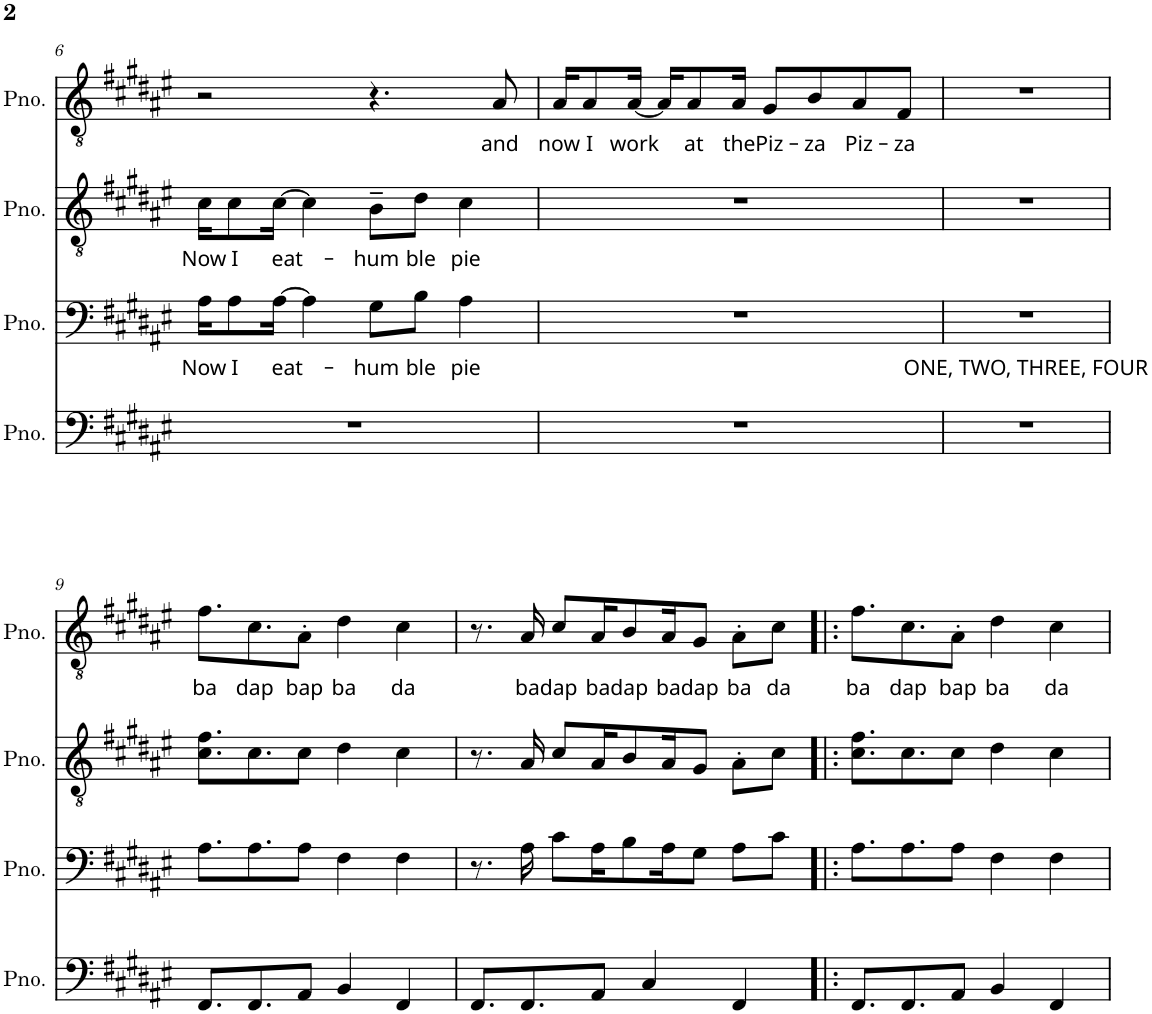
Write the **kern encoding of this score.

**kern	**kern	**text	**kern	**text	**kern	**text
*part4	*part3	*part3	*part2	*part2	*part1	*part1
*staff4	*staff3	*staff3	*staff2	*staff2	*staff1	*staff1
*I"Piano	*I"Piano	*	*I"Piano	*	*I"Piano	*
*I'Pno.	*I'Pno.	*	*I'Pno.	*	*I'Pno.	*
!!LO:PB:g=z
*clefF4	*clefF4	*	*clefGv2	*	*clefGv2	*
*k[f#c#g#d#a#e#]	*k[f#c#g#d#a#e#]	*	*k[f#c#g#d#a#e#]	*	*k[f#c#g#d#a#e#]	*
*M4/4	*M4/4	*	*M4/4	*	*M4/4	*
*met(c)	*met(c)	*	*met(c)	*	*met(c)	*
=6	=6	=6	=6	=6	=6	=6
!	!	!LO:LY:b	!	!LO:LY:b	!	!
1r	16A#\KL	Now	16c#\KL	Now	2r	.
!	!	!LO:LY:b	!	!LO:LY:b	!	!
.	8A#\	I	8c#\	I	.	.
!	!	!LO:LY:b	!	!LO:LY:b	!	!
.	[>16A#\Jk	eat-	[>16c#\Jk	eat-	.	.
.	4A#\]	.	4c#\]	.	.	.
!	!	!LO:LY:b	!	!LO:LY:b	!	!
.	8G#\L	-hum	8B~\L	-hum	4.r	.
!	!	!LO:LY:b	!	!LO:LY:b	!	!
.	8B\J	ble	8d#\J	ble	.	.
!	!	!LO:LY:b	!	!LO:LY:b	!	!
.	4A#\	pie	4c#\	pie	.	.
!	!	!	!	!	!	!LO:LY:b
.	.	.	.	.	8A#/	and
=7	=7	=7	=7	=7	=7	=7
!	!	!	!	!	!	!LO:LY:b
1r	1r	.	1r	.	16A#/KL	now
!	!	!	!	!	!	!LO:LY:b
.	.	.	.	.	8A#/	I
!	!	!	!	!	!	!LO:LY:b
.	.	.	.	.	[<16A#/Jk	work
.	.	.	.	.	16A#/KL]	.
!	!	!	!	!	!	!LO:LY:b
.	.	.	.	.	8A#/	at
!	!	!	!	!	!	!LO:LY:b
.	.	.	.	.	16A#/Jk	the
!	!	!	!	!	!	!LO:LY:b
.	.	.	.	.	8G#/L	Piz-
!	!	!	!	!	!	!LO:LY:b
.	.	.	.	.	8B/	-za
!	!	!	!	!	!	!LO:LY:b
.	.	.	.	.	8A#/	Piz-
!	!	!	!	!	!	!LO:LY:b
.	.	.	.	.	8F#/J	-za
=8	=8	=8	=8	=8	=8	=8
!	!	!LO:LY:b	!	!	!	!
1r	1r	ONE, TWO, THREE, FOUR	1r	.	1r	.
!!LO:LB:g=z
=9	=9	=9	=9	=9	=9	=9
!	!	!	!	!	!	!LO:LY:b
8.FF#/L	8.A#\L	.	8.c#\ 8.f#\L	.	8.f#\L	ba
!	!	!	!	!	!	!LO:LY:b
8.FF#/	8.A#\	.	8.c#\	.	8.c#\	dap
!	!	!	!	!	!	!LO:LY:b
8AA#/J	8A#\J	.	8c#\J	.	8A#'\J	bap
!	!	!	!	!	!	!LO:LY:b
4BB/	4F#\	.	4d#\	.	4d#\	ba
!	!	!	!	!	!	!LO:LY:b
4FF#/	4F#\	.	4c#\	.	4c#\	da
=10	=10	=10	=10	=10	=10	=10
8.FF#/L	8.r	.	8.r	.	8.r	.
!	!	!	!	!	!	!LO:LY:b
8.FF#/	16A#\	.	16A#/	.	16A#/	ba
!	!	!	!	!	!	!LO:LY:b
.	8c#\L	.	8c#/L	.	8c#/L	dap
!	!	!	!	!	!	!LO:LY:b
8AA#/J	16A#\K	.	16A#/K	.	16A#/K	ba
!	!	!	!	!	!	!LO:LY:b
.	8B\	.	8B/	.	8B/	dap
4C#/	.	.	.	.	.	.
!	!	!	!	!	!	!LO:LY:b
.	16A#\K	.	16A#/K	.	16A#/K	ba
!	!	!	!	!	!	!LO:LY:b
.	8G#\J	.	8G#/J	.	8G#/J	dap
!	!	!	!	!	!	!LO:LY:b
4FF#/	8A#\L	.	8A#'\L	.	8A#'\L	ba
!	!	!	!	!	!	!LO:LY:b
.	8c#\J	.	8c#\J	.	8c#\J	da
=11!|:	=11!|:	=11!|:	=11!|:	=11!|:	=11!|:	=11!|:
!	!	!	!	!	!	!LO:LY:b
8.FF#/L	8.A#\L	.	8.c#\ 8.f#\L	.	8.f#\L	ba
!	!	!	!	!	!	!LO:LY:b
8.FF#/	8.A#\	.	8.c#\	.	8.c#\	dap
!	!	!	!	!	!	!LO:LY:b
8AA#/J	8A#\J	.	8c#\J	.	8A#'\J	bap
!	!	!	!	!	!	!LO:LY:b
4BB/	4F#\	.	4d#\	.	4d#\	ba
!	!	!	!	!	!	!LO:LY:b
4FF#/	4F#\	.	4c#\	.	4c#\	da
=	=	=	=	=	=	=
*-	*-	*-	*-	*-	*-	*-
